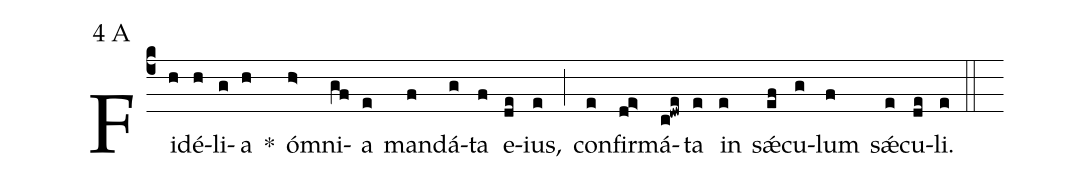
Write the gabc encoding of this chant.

mode:4 A;
%%
(c4) Fi(h)dé(h)li(g)a(h) *() óm(h>)ni(gf)a(e) man(f)dá(g)ta(f) e(de)ius,(e) (;) con(e)fir(de>)má(c!dwe)ta(e) in(e) sǽ(ef)cu(g)lum(f) sǽ(e)cu(de)li.(e) (::)
